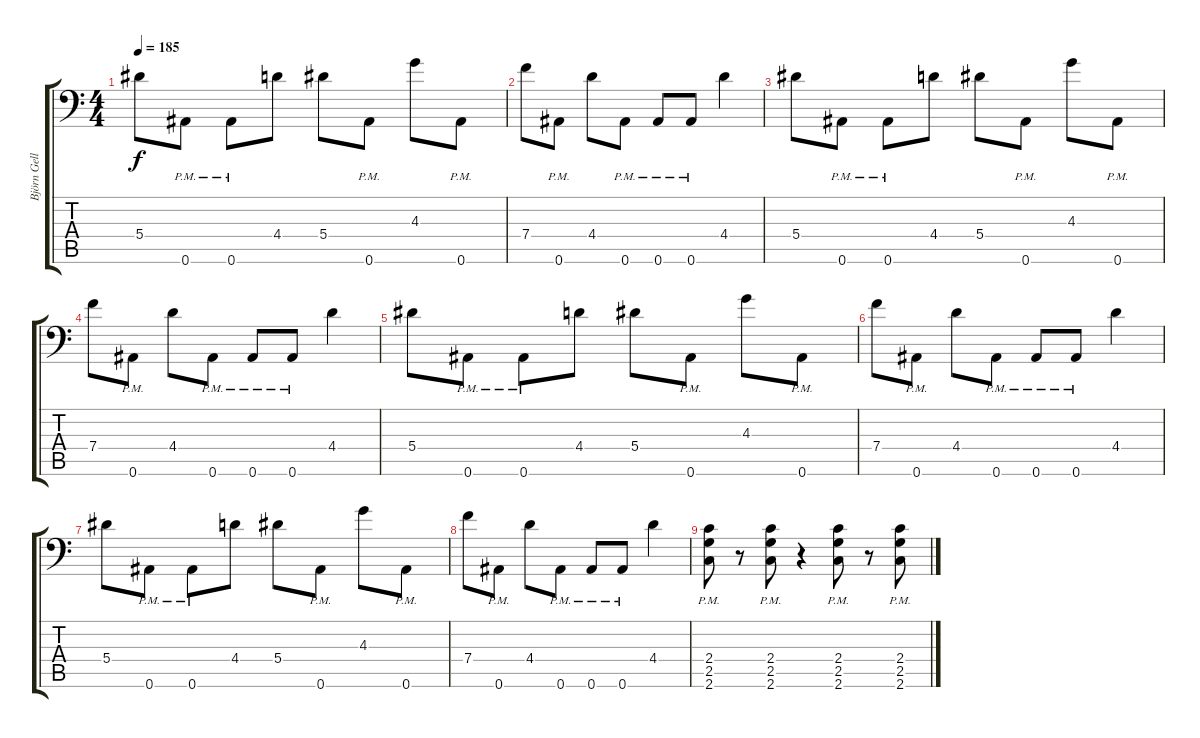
\track ("Björn Gellotte" "Björn Gell") {instrument distortionguitar}
\staff {score tabs}
\tuning (C4 G3 Eb3 Bb2 F2 Bb1) {hide}
\ts (4 4)
\tempo 185
\clef f4
\ks c
5.4.8{dy f} 0.6{pm}.8 0.6{pm}.8 4.4.8 5.4.8 0.6{pm}.8 4.3.8 0.6{pm}.8 |
7.4.8 0.6{pm}.8 4.4.8 0.6{pm}.8 0.6{pm}.8 0.6{pm}.8 4.4.4 |
5.4.8 0.6{pm}.8 0.6{pm}.8 4.4.8 5.4.8 0.6{pm}.8 4.3.8 0.6{pm}.8 |
7.4.8 0.6{pm}.8 4.4.8 0.6{pm}.8 0.6{pm}.8 0.6{pm}.8 4.4.4 |
5.4.8 0.6{pm}.8 0.6{pm}.8 4.4.8 5.4.8 0.6{pm}.8 4.3.8 0.6{pm}.8 |
7.4.8 0.6{pm}.8 4.4.8 0.6{pm}.8 0.6{pm}.8 0.6{pm}.8 4.4.4 |
5.4.8 0.6{pm}.8 0.6{pm}.8 4.4.8 5.4.8 0.6{pm}.8 4.3.8 0.6{pm}.8 |
7.4.8 0.6{pm}.8 4.4.8 0.6{pm}.8 0.6{pm}.8 0.6{pm}.8 4.4.4 |
(2.4{pm} 2.5{pm} 2.6{pm}).8 r.8 (2.4{pm} 2.5{pm} 2.6{pm}).8 r.4 (2.4{pm} 2.5{pm} 2.6{pm}).8 r.8 (2.4{pm} 2.5{pm} 2.6{pm}).8
